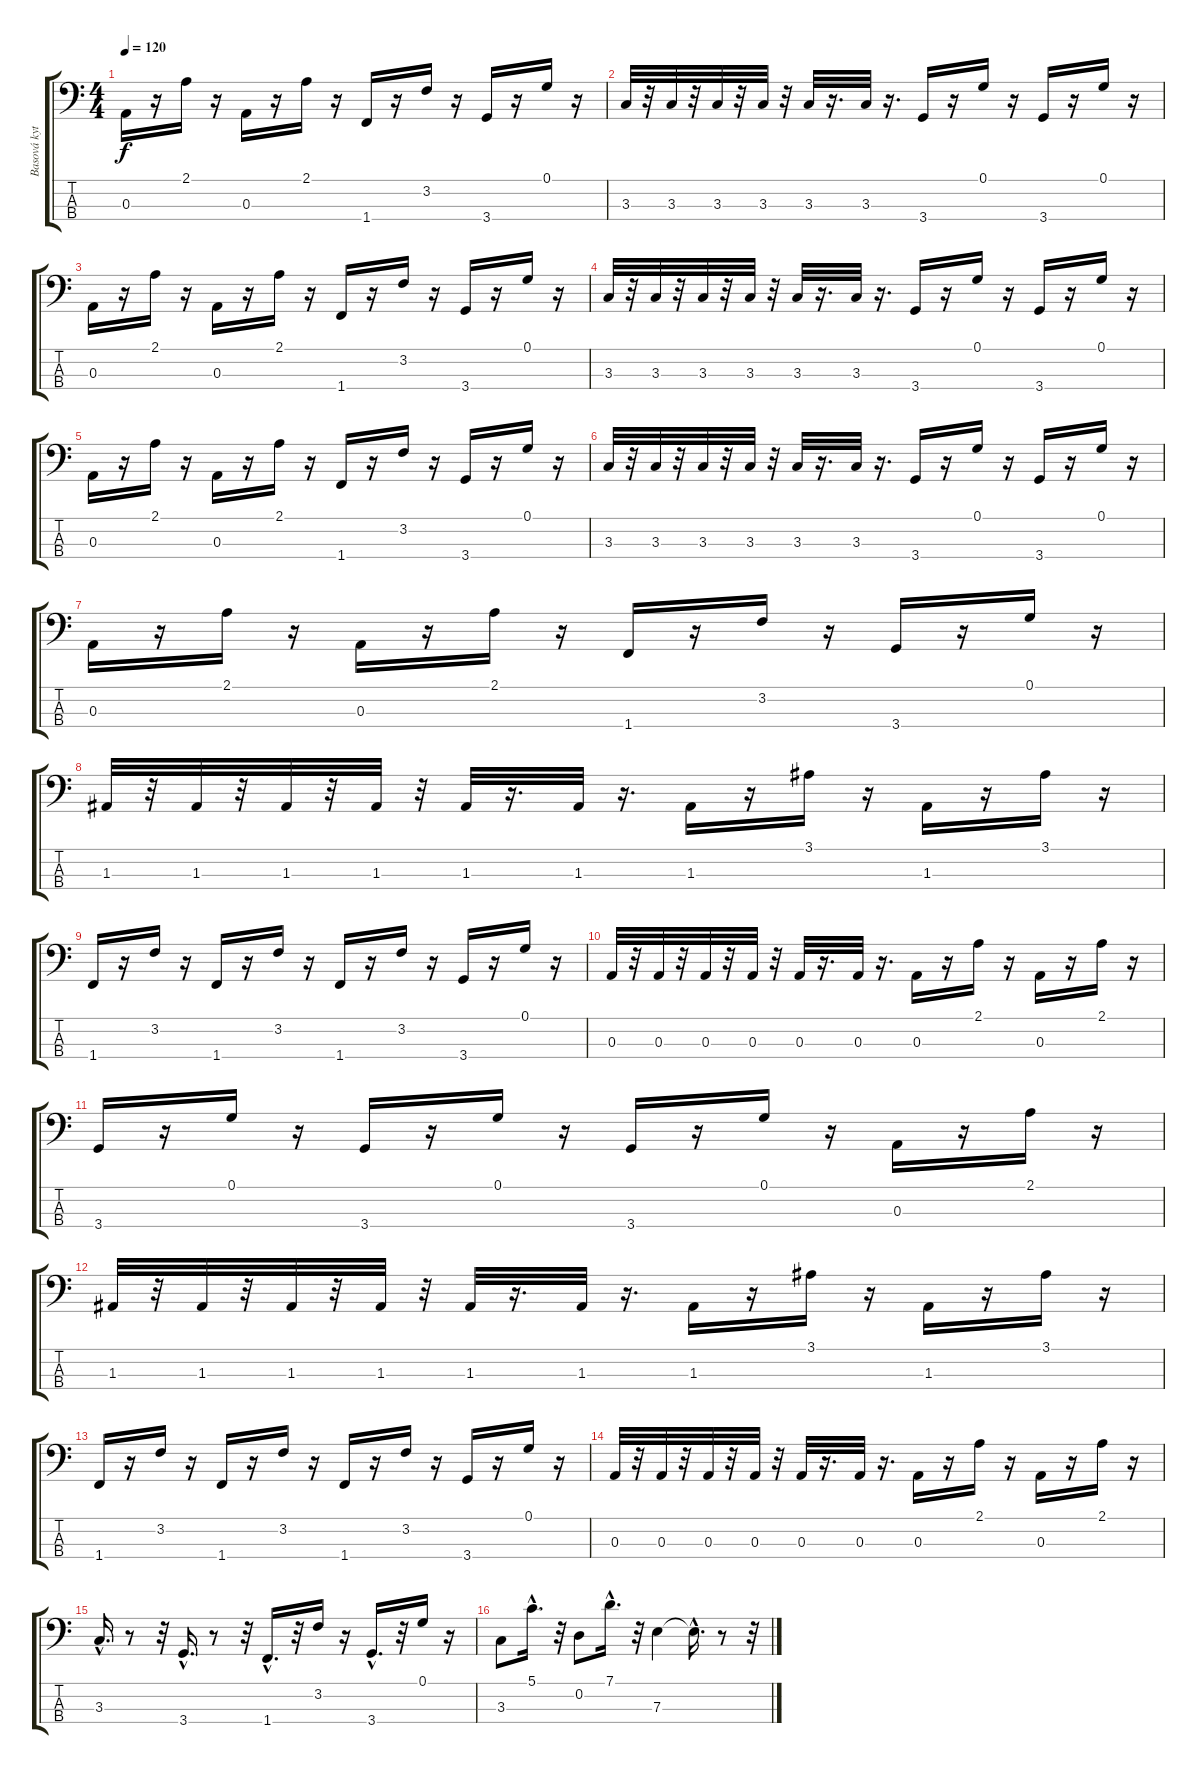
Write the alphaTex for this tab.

\track ("Basová kytara" "Basová kyt") {instrument electricbassfinger}
\staff {score tabs}
\tuning (G2 D2 A1 E1) {hide}
\ts (4 4)
\tempo 120
\clef f4
\ks c
0.3.16{dy f} r.16 2.1.16 r.16 0.3.16 r.16 2.1.16 r.16 1.4.16 r.16 3.2.16 r.16 3.4.16 r.16 0.1.16 r.16 |
3.3.32 r.32 3.3.32 r.32 3.3.32 r.32 3.3.32 r.32 3.3.32 r.16{d} 3.3.32 r.16{d} 3.4.16 r.16 0.1.16 r.16 3.4.16 r.16 0.1.16 r.16 |
0.3.16 r.16 2.1.16 r.16 0.3.16 r.16 2.1.16 r.16 1.4.16 r.16 3.2.16 r.16 3.4.16 r.16 0.1.16 r.16 |
3.3.32 r.32 3.3.32 r.32 3.3.32 r.32 3.3.32 r.32 3.3.32 r.16{d} 3.3.32 r.16{d} 3.4.16 r.16 0.1.16 r.16 3.4.16 r.16 0.1.16 r.16 |
0.3.16 r.16 2.1.16 r.16 0.3.16 r.16 2.1.16 r.16 1.4.16 r.16 3.2.16 r.16 3.4.16 r.16 0.1.16 r.16 |
3.3.32 r.32 3.3.32 r.32 3.3.32 r.32 3.3.32 r.32 3.3.32 r.16{d} 3.3.32 r.16{d} 3.4.16 r.16 0.1.16 r.16 3.4.16 r.16 0.1.16 r.16 |
0.3.16 r.16 2.1.16 r.16 0.3.16 r.16 2.1.16 r.16 1.4.16 r.16 3.2.16 r.16 3.4.16 r.16 0.1.16 r.16 |
1.3.32 r.32 1.3.32 r.32 1.3.32 r.32 1.3.32 r.32 1.3.32 r.16{d} 1.3.32 r.16{d} 1.3.16 r.16 3.1.16 r.16 1.3.16 r.16 3.1.16 r.16 |
1.4.16 r.16 3.2.16 r.16 1.4.16 r.16 3.2.16 r.16 1.4.16 r.16 3.2.16 r.16 3.4.16 r.16 0.1.16 r.16 |
0.3.32 r.32 0.3.32 r.32 0.3.32 r.32 0.3.32 r.32 0.3.32 r.16{d} 0.3.32 r.16{d} 0.3.16 r.16 2.1.16 r.16 0.3.16 r.16 2.1.16 r.16 |
3.4.16 r.16 0.1.16 r.16 3.4.16 r.16 0.1.16 r.16 3.4.16 r.16 0.1.16 r.16 0.3.16 r.16 2.1.16 r.16 |
1.3.32 r.32 1.3.32 r.32 1.3.32 r.32 1.3.32 r.32 1.3.32 r.16{d} 1.3.32 r.16{d} 1.3.16 r.16 3.1.16 r.16 1.3.16 r.16 3.1.16 r.16 |
1.4.16 r.16 3.2.16 r.16 1.4.16 r.16 3.2.16 r.16 1.4.16 r.16 3.2.16 r.16 3.4.16 r.16 0.1.16 r.16 |
0.3.32 r.32 0.3.32 r.32 0.3.32 r.32 0.3.32 r.32 0.3.32 r.16{d} 0.3.32 r.16{d} 0.3.16 r.16 2.1.16 r.16 0.3.16 r.16 2.1.16 r.16 |
3.3{hac}.16{d} r.8 r.32 3.4{hac}.16{d} r.8 r.32 1.4{hac}.16{d} r.32 3.2.16 r.16 3.4{hac}.16{d} r.32 0.1.16 r.16 |
3.3.8 5.1{hac}.16{d} r.32 0.2.8 7.1{hac}.16{d} r.32 7.3.4 7.3{hac t}.16{d} r.8 r.32
